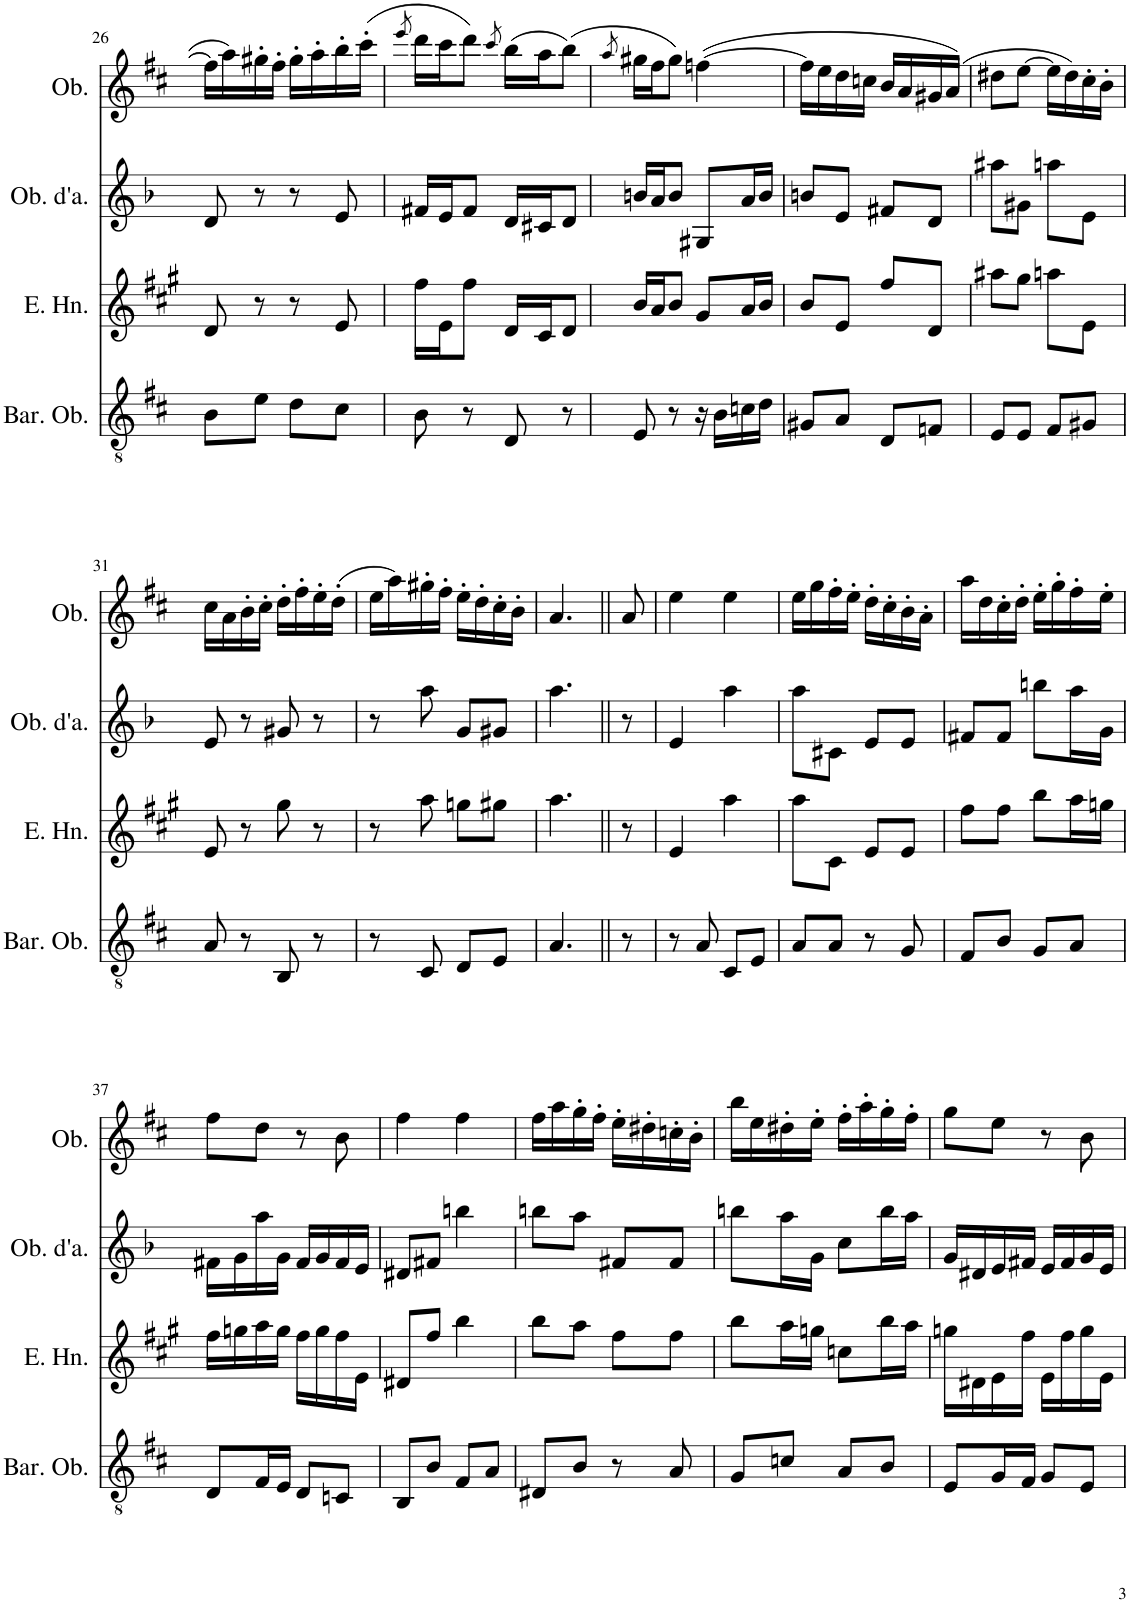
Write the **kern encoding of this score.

**kern	**kern	**kern	**kern
*part4	*part3	*part2	*part1
*staff4	*staff3	*staff2	*staff1
*I"Baritone Oboe	*I"English Horn	*I"Oboe d'amore	*I"Oboe
*I'Bar. Ob.	*I'E. Hn.	*I'Ob. d'a.	*I'Ob.
!!LO:PB:g=z
*clefGv2	*clefG2	*clefG2	*clefG2
*	*Trd4c7	*Trd2c3	*
*k[f#c#]	*k[f#c#g#]	*k[b-]	*k[f#c#]
*M2/4	*M2/4	*M2/4	*M2/4
=26	=26	=26	=26
8B\L	8d/	8d/	16ff#\LL]
.	.	.	16aa\
8e\J	8r	8r	16gg#X'\
.	.	.	16ff#'\JJ
8d\L	8r	8r	16gg#'\LL
.	.	.	16aa'\
8c#\J	8e/	8e/	16bb'\
.	.	.	(16ccc#'\JJ
=27	=27	=27	=27
.	.	.	8qeee/
8B\	16ff#\LL	16f#X/LL	16ddd\LL
.	16e\J	16e/J	16ccc#\J
8r	8ff#\J	8f#/J	8ddd\J)
.	.	.	8qccc#/
8D/	16d/LL	16d/LL	(16bb\LL
.	16c#/J	16c#X/J	16aa\J
8r	8d/J	8d/J	(8bb\J)
=28	=28	=28	=28
.	.	.	8qaa/
8E/	16b/LL	16bn/LL	16gg#X\LL
.	16a/J	16a/J	16ff#\J
8r	8b/J	8b/J	8gg#\J)
16r	8g#/L	8G#X/L	([4ffn\
16B\LL	.	.	.
16cn\	16a/L	16a/L	.
16d\JJ	16b/JJ	16b/JJ	.
=29	=29	=29	=29
8G#X/L	8b/L	8bn/L	16ff\LL]
.	.	.	16ee\
8A/J	8e/J	8e/J	16dd\
.	.	.	16ccn\JJ
8D/L	8ff#/L	8f#X/L	16b/LL
.	.	.	16a/
8Fn/J	8d/J	8d/J	16g#X/
.	.	.	(16a/JJ)
=30	=30	=30	=30
8E/L	8aa#X\L	8aa#X\L	8dd#X\L
8E/J	8gg#\J	8g#X\J	[8ee\J
8F#/L	8aan\L	8aan\L	16ee\LL]
.	.	.	16dd#\)
8G#X/J	8e\J	8e\J	16cc#'\
.	.	.	(16b'\JJ
!!LO:LB:g=z
=31	=31	=31	=31
8A/	8e/	8e/	16cc#\LL
.	.	.	16a\)
8r	8r	8r	16b'\
.	.	.	16cc#'\JJ
8BB/	8gg#\	8g#X/	16dd'\LL
.	.	.	16ff#'\
8r	8r	8r	16ee'\
.	.	.	(16dd'\JJ
=32	=32	=32	=32
8r	8r	8r	16ee\LL
.	.	.	16aa\)
8C#/	8aa\	8aa\	16gg#X'\
.	.	.	16ff#'\JJ
8D/L	8ggn\L	8g/L	16ee'\LL
.	.	.	16dd'\
8E/J	8gg#X\J	8g#X/J	16cc#'\
.	.	.	16b'\JJ
=33	=33	=33	=33
4.A/	4.aa\	4.aa\	4.a/
8r	8r	8r	8a/
=34	=34	=34	=34
8r	4e/	4e/	4ee\
8A/	.	.	.
8C#/L	4aa\	4aa\	4ee\
8E/J	.	.	.
=35	=35	=35	=35
8A/L	8aa\L	8aa\L	16ee\LL
.	.	.	16gg\
8A/J	8c#\J	8c#X\J	16ff#'\
.	.	.	16ee'\JJ
8r	8e/L	8e/L	16dd'\LL
.	.	.	16cc#'\
8G/	8e/J	8e/J	16b'\
.	.	.	16a'\JJ
=36	=36	=36	=36
8F#/L	8ff#\L	8f#X/L	16aa\LL
.	.	.	16dd\
8B/J	8ff#\J	8f#/J	16cc#'\
.	.	.	16dd'\JJ
8G/L	8bb\L	8bbn\L	16ee'\LL
.	.	.	16gg'\
8A/J	16aa\L	16aa\L	16ff#'\
.	16ggn\JJ	16g\JJ	16ee'\JJ
!!LO:LB:g=z
=37	=37	=37	=37
8D/L	16ff#\LL	16f#X\LL	8ff#\L
.	16ggn\	16g\	.
16F#/L	16aa\	16aa\	8dd\J
16E/JJ	16gg\JJ	16g\JJ	.
8D/L	16ff#\LL	16f#/LL	8r
.	16gg\	16g/	.
8Cn/J	16ff#\	16f#/	8b\
.	16e\JJ	16e/JJ	.
=38	=38	=38	=38
8BB/L	8d#X/L	8d#X/L	4ff#\
8B/J	8ff#/J	8f#X/J	.
8F#/L	4bb\	4bbn\	4ff#\
8A/J	.	.	.
=39	=39	=39	=39
8D#X/L	8bb\L	8bbn\L	16ff#\LL
.	.	.	16aa\
8B/J	8aa\J	8aa\J	16gg'\
.	.	.	16ff#'\JJ
8r	8ff#\L	8f#X/L	16ee'\LL
.	.	.	16dd#X'\
8A/	8ff#\J	8f#/J	16ccn'\
.	.	.	16b'\JJ
=40	=40	=40	=40
8G/L	8bb\L	8bbn\L	16bb\LL
.	.	.	16ee\
8cn/J	16aa\L	16aa\L	16dd#X'\
.	16ggn\JJ	16g\JJ	16ee'\JJ
8A/L	8ccn\L	8cc\L	16ff#'\LL
.	.	.	16aa'\
8B/J	16bb\L	16bb\L	16gg'\
.	16aa\JJ	16aa\JJ	16ff#'\JJ
=41	=41	=41	=41
8E/L	16ggn\LL	16g/LL	8gg\L
.	16d#X\	16d#X/	.
16G/L	16e\	16e/	8ee\J
16F#/JJ	16ff#\JJ	16f#X/JJ	.
8G/L	16e\LL	16e/LL	8r
.	16ff#\	16f#/	.
8E/J	16gg\	16g/	8b\
.	16e\JJ	16e/JJ	.
=	=	=	=
*-	*-	*-	*-
